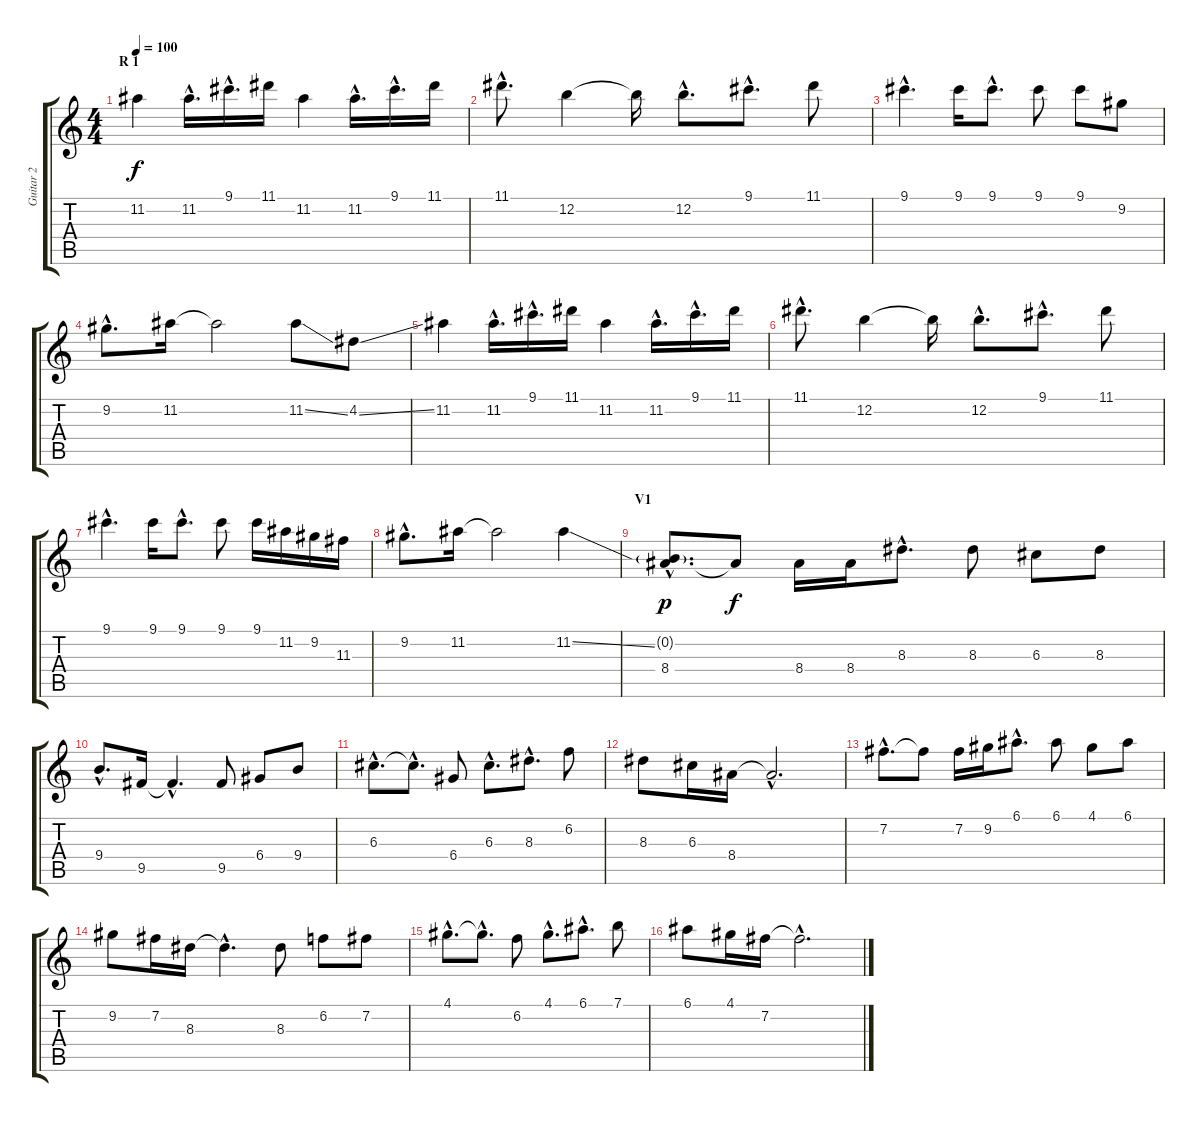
\track ("Guitar 2" "Guitar 2") {instrument overdrivenguitar}
\staff {score tabs}
\tuning (E4 B3 G3 D3 A2 E2) {hide}
\ts (4 4)
\section ("" "R 1")
\tempo 100
\clef g2
\ks c
11.2.4{dy f instrument overdrivenguitar} 11.2{hac}.16{d} 9.1{hac}.16{d} 11.1.16 11.2.4 11.2{hac}.16{d} 9.1{hac}.16{d} 11.1.16 |
11.1{hac}.8{d} 12.2.4 12.2{t}.16 12.2{hac}.8{d} 9.1{hac}.8{d} 11.1.8 |
9.1{hac}.4{d} 9.1.16 9.1{hac}.8{d} 9.1.8 9.1.8 9.2.8 |
9.2{hac}.8{d} 11.2.16 11.2{t}.2 11.2{ss}.8 4.2{ss}.8 |
11.2.4 11.2{hac}.16{d} 9.1{hac}.16{d} 11.1.16 11.2.4 11.2{hac}.16{d} 9.1{hac}.16{d} 11.1.16 |
11.1{hac}.8{d} 12.2.4 12.2{t}.16 12.2{hac}.8{d} 9.1{hac}.8{d} 11.1.8 |
9.1{hac}.4{d} 9.1.16 9.1{hac}.8{d} 9.1.8 9.1.16 11.2.16 9.2.16 11.3.16 |
9.2{hac}.8{d} 11.2.16 11.2{t}.2 11.2{ss}.4 |
\section ("" "V1")
(0.2{g hac} 8.4{hac}).8{d dy p} 8.4{t}.8{dy f} 8.4.16 8.4.16 8.3{hac}.8{d} 8.3.8 6.3.8 8.3.8 |
9.4{hac}.8{d} 9.5.16 9.5{hac t}.4{d} 9.5.8 6.4.8 9.4.8 |
6.3{hac}.8{d} 6.3{hac t}.8{d} 6.4.8 6.3{hac}.8{d} 8.3{hac}.8{d} 6.2.8 |
8.3.8 6.3.16 8.4.16 8.4{hac t}.2{d} |
7.2{hac}.8{d} 7.2{t}.8 7.2.16 9.2.16 6.1{hac}.8{d} 6.1.8 4.1.8 6.1.8 |
9.2.8 7.2.16 8.3.16 8.3{hac t}.4{d} 8.3.8 6.2.8 7.2.8 |
4.1{hac}.8{d} 4.1{hac t}.8{d} 6.2.8 4.1{hac}.8{d} 6.1{hac}.8{d} 7.1.8 |
6.1.8 4.1.16 7.2.16 7.2{hac t}.2{d}
